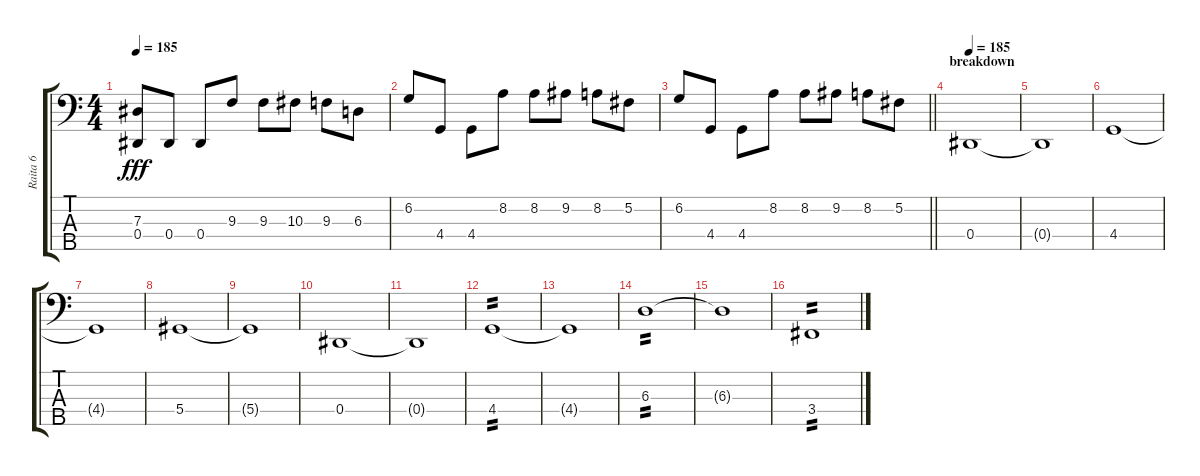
\track ("Raita 6" "Raita 6") {instrument electricbassfinger}
\staff {score tabs}
\tuning (Gb2 Db2 Ab1 Eb1 Bb0) {hide}
\ts (4 4)
\tempo 185
\clef f4
\ks c
(7.3 0.4).8{dy fff} 0.4.8 0.4.8 9.3.8 9.3.8 10.3.8 9.3.8 6.3.8 |
6.2.8 4.4.8 4.4.8 8.2.8 8.2.8 9.2.8 8.2.8 5.2.8 |
\barLineRight lightlight
6.2.8 4.4.8 4.4.8 8.2.8 8.2.8 9.2.8 8.2.8 5.2.8 |
\section ("" "breakdown")
\tempo 185
0.4.1 |
0.4{t}.1 |
4.4.1 |
4.4{t}.1 |
5.4.1 |
5.4{t}.1 |
0.4.1 |
0.4{t}.1 |
4.4.1{tp 2} |
4.4{t}.1 |
6.3.1{tp 2} |
6.3{t}.1 |
3.4.1{tp 2}
